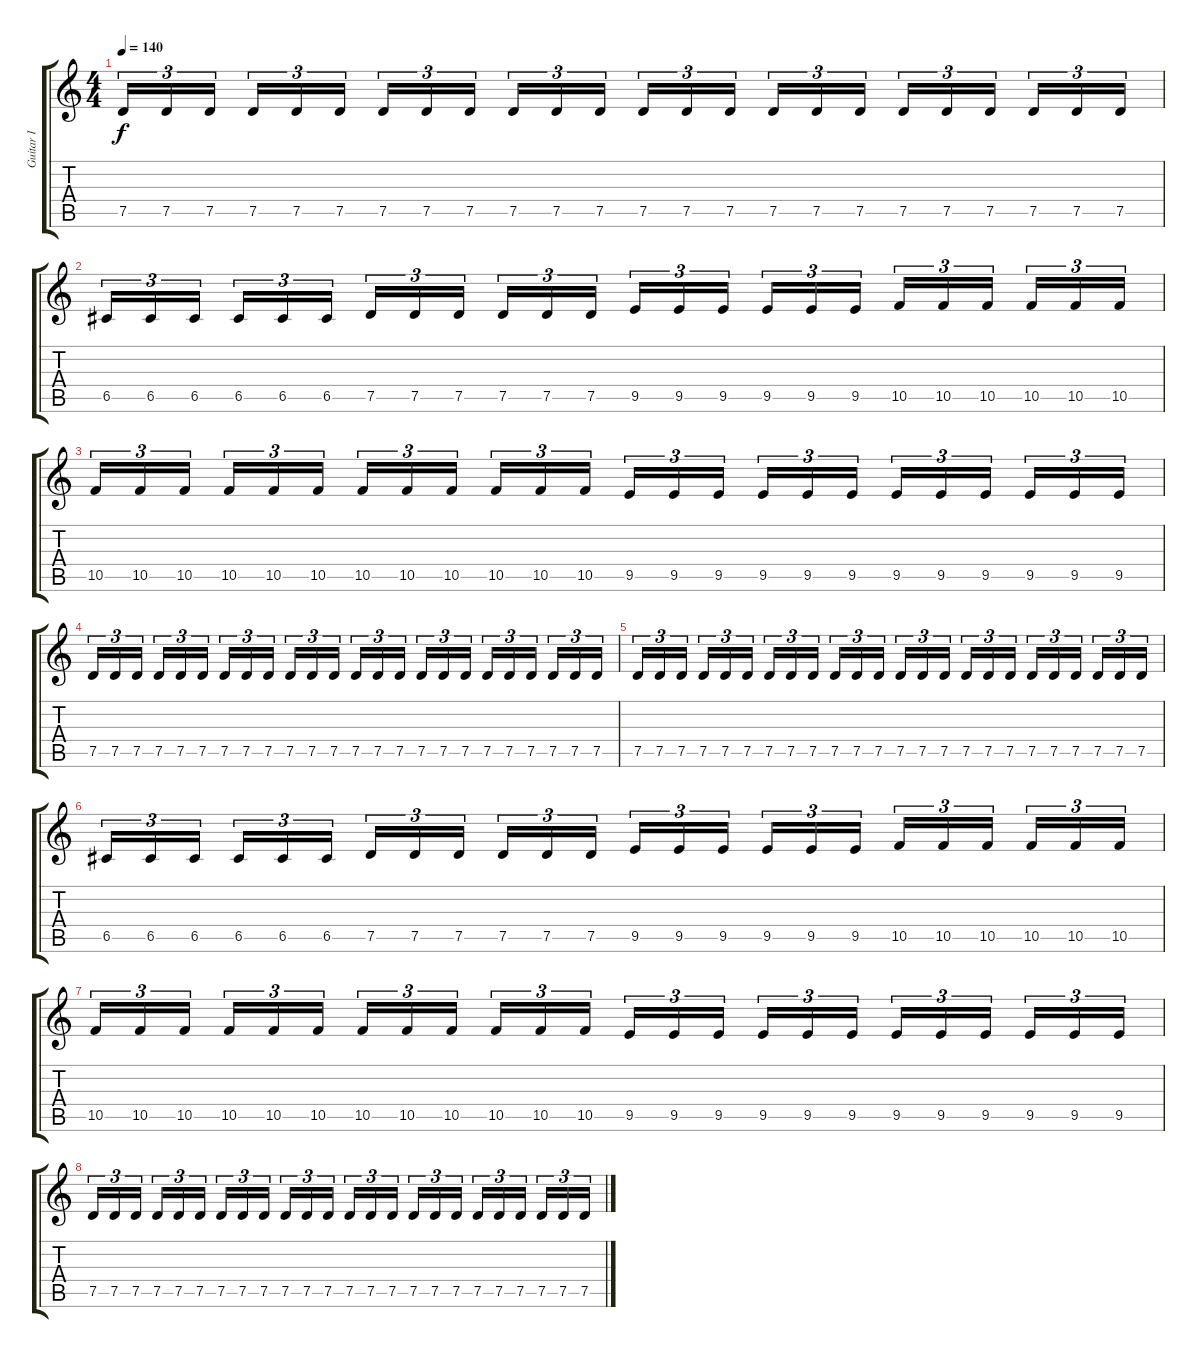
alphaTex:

\track ("Guitar I" "Guitar I") {instrument distortionguitar}
\staff {score tabs}
\tuning (D4 A3 F3 C3 G2 D2) {hide}
\ts (4 4)
\tempo 140
\clef g2
\ks c
7.5.16{tu (3 2) dy f} 7.5.16{tu (3 2)} 7.5.16{tu (3 2)} 7.5.16{tu (3 2)} 7.5.16{tu (3 2)} 7.5.16{tu (3 2)} 7.5.16{tu (3 2)} 7.5.16{tu (3 2)} 7.5.16{tu (3 2)} 7.5.16{tu (3 2)} 7.5.16{tu (3 2)} 7.5.16{tu (3 2)} 7.5.16{tu (3 2)} 7.5.16{tu (3 2)} 7.5.16{tu (3 2)} 7.5.16{tu (3 2)} 7.5.16{tu (3 2)} 7.5.16{tu (3 2)} 7.5.16{tu (3 2)} 7.5.16{tu (3 2)} 7.5.16{tu (3 2)} 7.5.16{tu (3 2)} 7.5.16{tu (3 2)} 7.5.16{tu (3 2)} |
6.5.16{tu (3 2)} 6.5.16{tu (3 2)} 6.5.16{tu (3 2)} 6.5.16{tu (3 2)} 6.5.16{tu (3 2)} 6.5.16{tu (3 2)} 7.5.16{tu (3 2)} 7.5.16{tu (3 2)} 7.5.16{tu (3 2)} 7.5.16{tu (3 2)} 7.5.16{tu (3 2)} 7.5.16{tu (3 2)} 9.5.16{tu (3 2)} 9.5.16{tu (3 2)} 9.5.16{tu (3 2)} 9.5.16{tu (3 2)} 9.5.16{tu (3 2)} 9.5.16{tu (3 2)} 10.5.16{tu (3 2)} 10.5.16{tu (3 2)} 10.5.16{tu (3 2)} 10.5.16{tu (3 2)} 10.5.16{tu (3 2)} 10.5.16{tu (3 2)} |
10.5.16{tu (3 2)} 10.5.16{tu (3 2)} 10.5.16{tu (3 2)} 10.5.16{tu (3 2)} 10.5.16{tu (3 2)} 10.5.16{tu (3 2)} 10.5.16{tu (3 2)} 10.5.16{tu (3 2)} 10.5.16{tu (3 2)} 10.5.16{tu (3 2)} 10.5.16{tu (3 2)} 10.5.16{tu (3 2)} 9.5.16{tu (3 2)} 9.5.16{tu (3 2)} 9.5.16{tu (3 2)} 9.5.16{tu (3 2)} 9.5.16{tu (3 2)} 9.5.16{tu (3 2)} 9.5.16{tu (3 2)} 9.5.16{tu (3 2)} 9.5.16{tu (3 2)} 9.5.16{tu (3 2)} 9.5.16{tu (3 2)} 9.5.16{tu (3 2)} |
7.5.16{tu (3 2)} 7.5.16{tu (3 2)} 7.5.16{tu (3 2)} 7.5.16{tu (3 2)} 7.5.16{tu (3 2)} 7.5.16{tu (3 2)} 7.5.16{tu (3 2)} 7.5.16{tu (3 2)} 7.5.16{tu (3 2)} 7.5.16{tu (3 2)} 7.5.16{tu (3 2)} 7.5.16{tu (3 2)} 7.5.16{tu (3 2)} 7.5.16{tu (3 2)} 7.5.16{tu (3 2)} 7.5.16{tu (3 2)} 7.5.16{tu (3 2)} 7.5.16{tu (3 2)} 7.5.16{tu (3 2)} 7.5.16{tu (3 2)} 7.5.16{tu (3 2)} 7.5.16{tu (3 2)} 7.5.16{tu (3 2)} 7.5.16{tu (3 2)} |
7.5.16{tu (3 2)} 7.5.16{tu (3 2)} 7.5.16{tu (3 2)} 7.5.16{tu (3 2)} 7.5.16{tu (3 2)} 7.5.16{tu (3 2)} 7.5.16{tu (3 2)} 7.5.16{tu (3 2)} 7.5.16{tu (3 2)} 7.5.16{tu (3 2)} 7.5.16{tu (3 2)} 7.5.16{tu (3 2)} 7.5.16{tu (3 2)} 7.5.16{tu (3 2)} 7.5.16{tu (3 2)} 7.5.16{tu (3 2)} 7.5.16{tu (3 2)} 7.5.16{tu (3 2)} 7.5.16{tu (3 2)} 7.5.16{tu (3 2)} 7.5.16{tu (3 2)} 7.5.16{tu (3 2)} 7.5.16{tu (3 2)} 7.5.16{tu (3 2)} |
6.5.16{tu (3 2)} 6.5.16{tu (3 2)} 6.5.16{tu (3 2)} 6.5.16{tu (3 2)} 6.5.16{tu (3 2)} 6.5.16{tu (3 2)} 7.5.16{tu (3 2)} 7.5.16{tu (3 2)} 7.5.16{tu (3 2)} 7.5.16{tu (3 2)} 7.5.16{tu (3 2)} 7.5.16{tu (3 2)} 9.5.16{tu (3 2)} 9.5.16{tu (3 2)} 9.5.16{tu (3 2)} 9.5.16{tu (3 2)} 9.5.16{tu (3 2)} 9.5.16{tu (3 2)} 10.5.16{tu (3 2)} 10.5.16{tu (3 2)} 10.5.16{tu (3 2)} 10.5.16{tu (3 2)} 10.5.16{tu (3 2)} 10.5.16{tu (3 2)} |
10.5.16{tu (3 2)} 10.5.16{tu (3 2)} 10.5.16{tu (3 2)} 10.5.16{tu (3 2)} 10.5.16{tu (3 2)} 10.5.16{tu (3 2)} 10.5.16{tu (3 2)} 10.5.16{tu (3 2)} 10.5.16{tu (3 2)} 10.5.16{tu (3 2)} 10.5.16{tu (3 2)} 10.5.16{tu (3 2)} 9.5.16{tu (3 2)} 9.5.16{tu (3 2)} 9.5.16{tu (3 2)} 9.5.16{tu (3 2)} 9.5.16{tu (3 2)} 9.5.16{tu (3 2)} 9.5.16{tu (3 2)} 9.5.16{tu (3 2)} 9.5.16{tu (3 2)} 9.5.16{tu (3 2)} 9.5.16{tu (3 2)} 9.5.16{tu (3 2)} |
7.5.16{tu (3 2)} 7.5.16{tu (3 2)} 7.5.16{tu (3 2)} 7.5.16{tu (3 2)} 7.5.16{tu (3 2)} 7.5.16{tu (3 2)} 7.5.16{tu (3 2)} 7.5.16{tu (3 2)} 7.5.16{tu (3 2)} 7.5.16{tu (3 2)} 7.5.16{tu (3 2)} 7.5.16{tu (3 2)} 7.5.16{tu (3 2)} 7.5.16{tu (3 2)} 7.5.16{tu (3 2)} 7.5.16{tu (3 2)} 7.5.16{tu (3 2)} 7.5.16{tu (3 2)} 7.5.16{tu (3 2)} 7.5.16{tu (3 2)} 7.5.16{tu (3 2)} 7.5.16{tu (3 2)} 7.5.16{tu (3 2)} 7.5.16{tu (3 2)}
